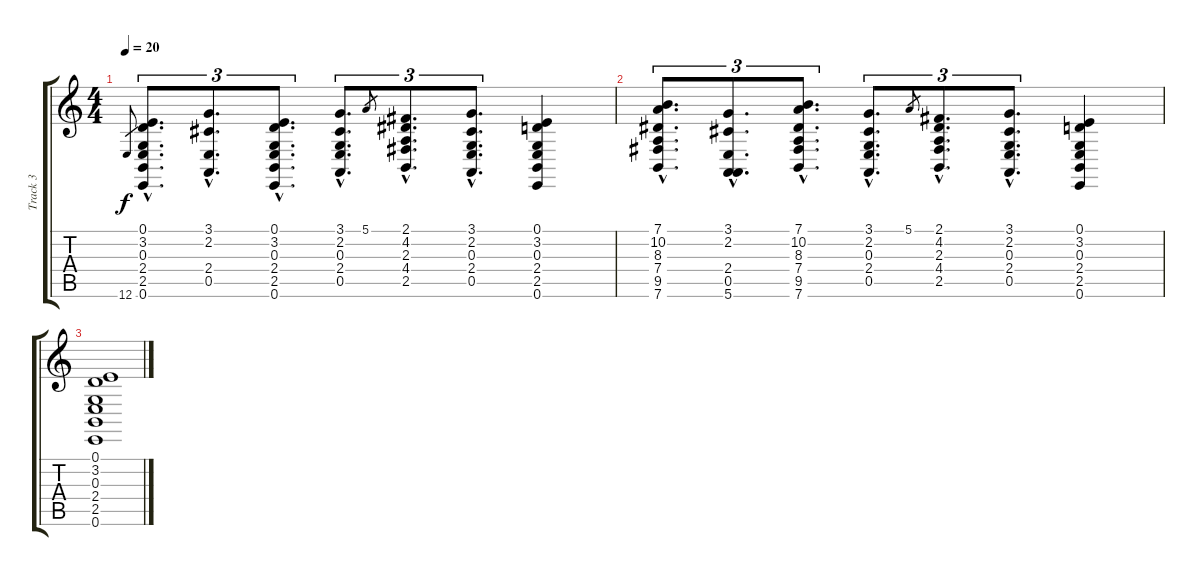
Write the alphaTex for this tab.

\track ("Track 3" "Track 3") {instrument brightacousticpiano}
\staff {score tabs}
\tuning (E4 B3 G3 D3 A2 E2) {hide}
\ts (4 4)
\tempo 20
\clef g2
\ks c
12.6.8{gr dy f} (0.1{hac} 3.2{hac} 0.3{hac} 2.4{hac} 2.5{hac} 0.6{hac}).8{d tu (3 2)} (3.1{hac} 2.2{hac} 2.4{hac} 0.5{hac}).8{d tu (3 2)} (0.1{hac} 3.2{hac} 0.3{hac} 2.4{hac} 2.5{hac} 0.6{hac}).8{d tu (3 2)} (3.1{hac} 2.2{hac} 0.3{hac} 2.4{hac} 0.5{hac}).8{d tu (3 2)} 5.1.8{gr} (2.1{hac} 4.2{hac} 2.3{hac} 4.4{hac} 2.5{hac}).8{d tu (3 2)} (3.1{hac} 2.2{hac} 0.3{hac} 2.4{hac} 0.5{hac}).8{d tu (3 2)} (0.1 3.2 0.3 2.4 2.5 0.6).4 |
(7.1{hac} 10.2{hac} 8.3{hac} 7.4{hac} 9.5{hac} 7.6{hac}).8{d tu (3 2)} (3.1{hac} 2.2{hac} 2.4{hac} 0.5{hac} 5.6{hac}).8{d tu (3 2)} (7.1{hac} 10.2{hac} 8.3{hac} 7.4{hac} 9.5{hac} 7.6{hac}).8{d tu (3 2)} (3.1{hac} 2.2{hac} 0.3{hac} 2.4{hac} 0.5{hac}).8{d tu (3 2)} 5.1.8{gr} (2.1{hac} 4.2{hac} 2.3{hac} 4.4{hac} 2.5{hac}).8{d tu (3 2)} (3.1{hac} 2.2{hac} 0.3{hac} 2.4{hac} 0.5{hac}).8{d tu (3 2)} (0.1 3.2 0.3 2.4 2.5 0.6).4 |
(0.1 3.2 0.3 2.4 2.5 0.6).1
